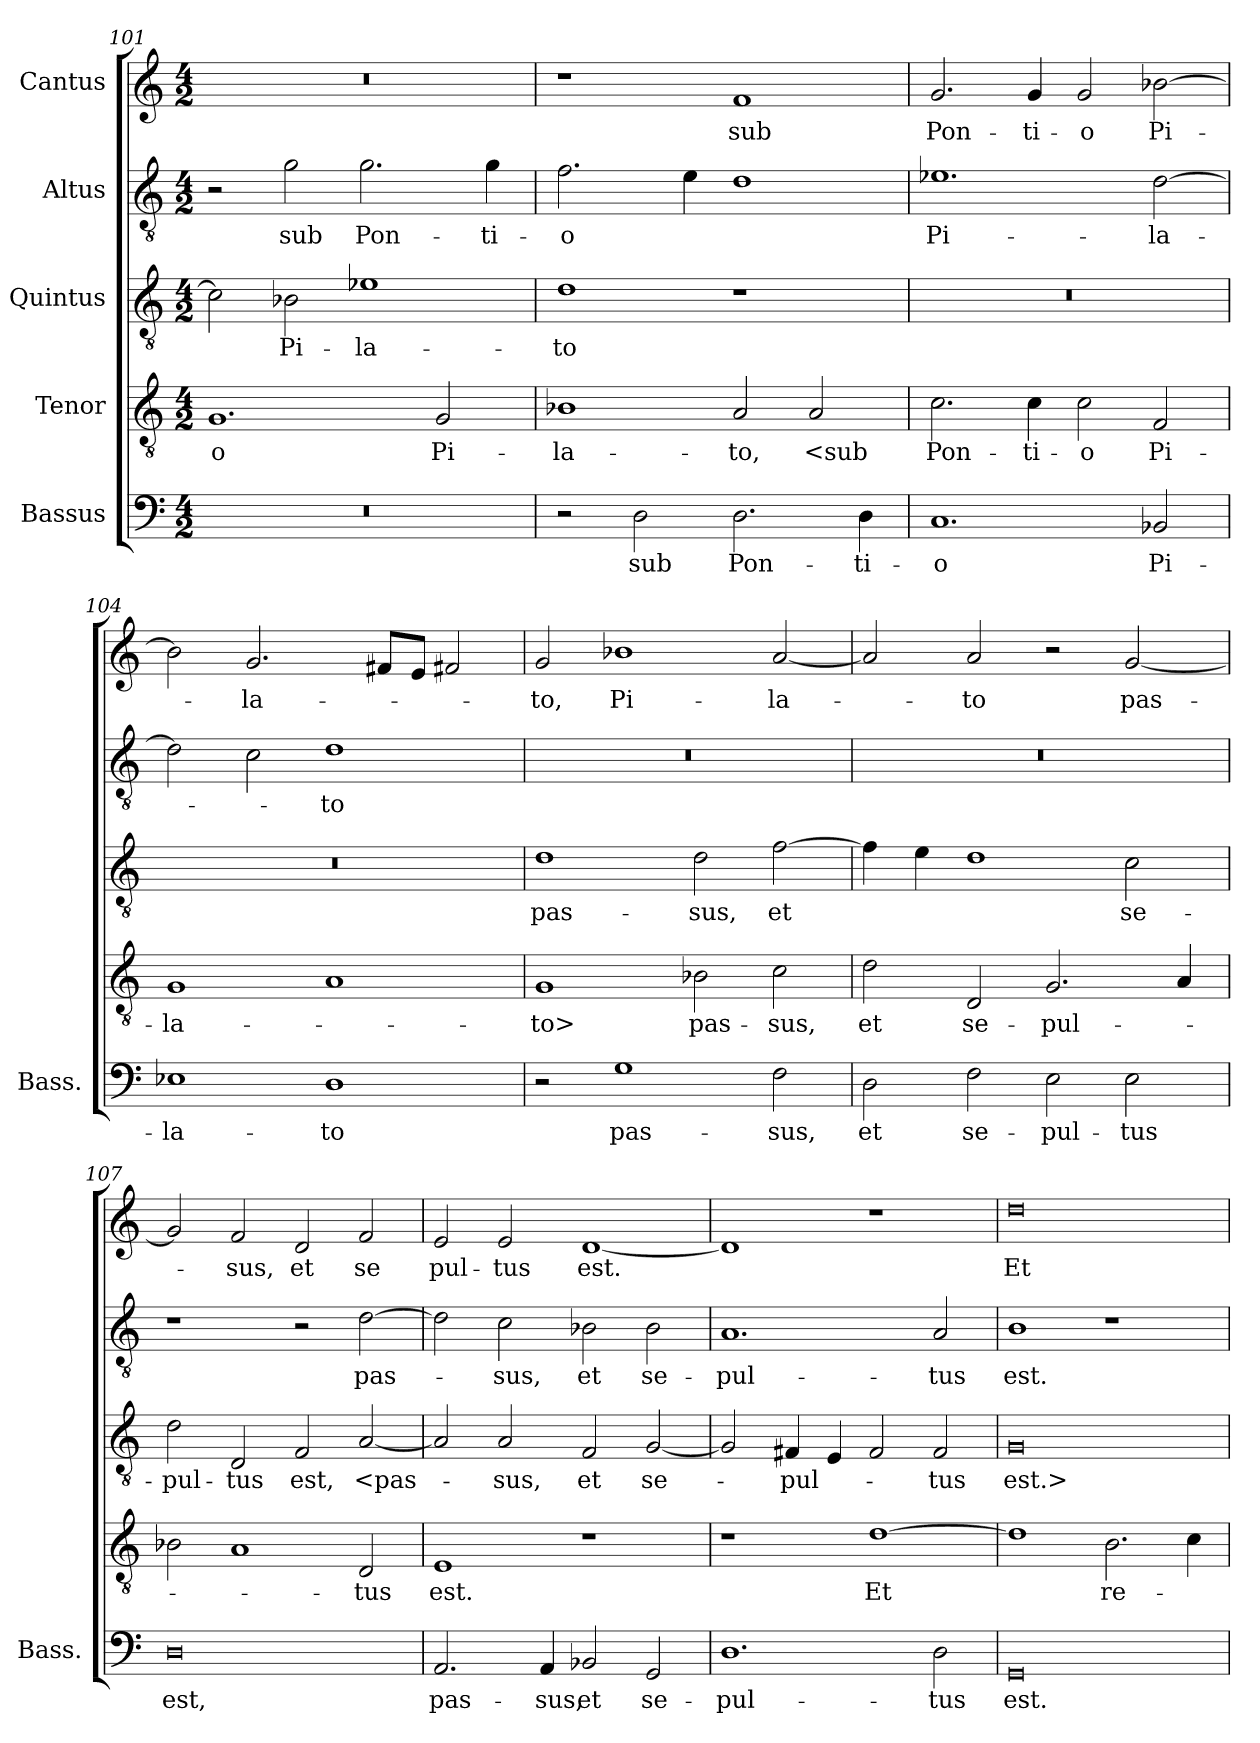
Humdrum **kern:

**kern	**text	**kern	**text	**kern	**text	**kern	**text	**kern	**text
*part5	*part5	*part4	*part4	*part3	*part3	*part2	*part2	*part1	*part1
*staff5	*staff5	*staff4	*staff4	*staff3	*staff3	*staff2	*staff2	*staff1	*staff1
*I"Bassus	*	*I"Tenor	*	*I"Quintus	*	*I"Altus	*	*I"Cantus	*
*I'Bass.	*	*	*	*	*	*	*	*	*
*clefF4	*	*clefGv2	*	*clefGv2	*	*clefGv2	*	*clefG2	*
*	*	*ITrd7c12	*	*ITrd7c12	*	*ITrd7c12	*	*	*
*k[]	*	*k[]	*	*k[]	*	*k[]	*	*k[]	*
*C:	*	*C:	*	*C:	*	*C:	*	*C:	*
*M4/2	*	*M4/2	*	*M4/2	*	*M4/2	*	*M4/2	*
=101	=101	=101	=101	=101	=101	=101	=101	=101	=101
0r	.	1.GG/	-o	2C\]	.	2r	.	0r	.
.	.	.	.	2BB-X\	Pi-	2G\	sub	.	.
.	.	.	.	1E-X\	-la-	2.G\	Pon-	.	.
.	.	2GG/	Pi-	.	.	.	.	.	.
.	.	.	.	.	.	4G\	-ti-	.	.
=102	=102	=102	=102	=102	=102	=102	=102	=102	=102
2r	.	1BB-X\	-la-	1D\	-to	2.F\	-o	1r	.
2D\	sub	.	.	.	.	.	.	.	.
.	.	.	.	.	.	4E\	.	.	.
2.D\	Pon-	2AA/	-to,	1r	.	1D\	.	1f/	sub
.	.	2AA/	<sub	.	.	.	.	.	.
4D\	-ti-	.	.	.	.	.	.	.	.
=103	=103	=103	=103	=103	=103	=103	=103	=103	=103
1.C/	-o	2.C\	Pon-	0r	.	1.E-X\	Pi-	2.g/	Pon-
.	.	4C\	-ti-	.	.	.	.	4g/	-ti-
.	.	2C\	-o	.	.	.	.	2g/	-o
2BB-X/	Pi-	2FF/	Pi-	.	.	[2D\	-la-	[2b-X\	Pi-
=104	=104	=104	=104	=104	=104	=104	=104	=104	=104
1E-\	-la-	1GG/	-la-	0r	.	2D\]	.	2b-\]	.
.	.	.	.	.	.	2C\	.	2.g/	-la-
1D\	-to	1AA/	.	.	.	1D\	-to	.	.
.	.	.	.	.	.	.	.	8f#/L	.
.	.	.	.	.	.	.	.	8e/J	.
.	.	.	.	.	.	.	.	2f#X/	.
=105	=105	=105	=105	=105	=105	=105	=105	=105	=105
2r	.	1GG/	-to>	1D\	pas-	0r	.	2g/	-to,
1G\	pas-	.	.	.	.	.	.	1b-X\	Pi-
.	.	2BB-X\	pas-	2D\	-sus,	.	.	.	.
2F\	-sus,	2C\	-sus,	[2F\	et	.	.	[2a/	-la-
=106	=106	=106	=106	=106	=106	=106	=106	=106	=106
2D\	et	2D\	et	4F\]	.	0r	.	2a/]	.
.	.	.	.	4E\	.	.	.	.	.
2F\	se-	2DD/	se-	1D\	.	.	.	2a/	-to
2E\	-pul-	2.GG/	-pul-	.	.	.	.	2r	.
2E\	-tus	.	.	2C\	se-	.	.	[2g/	pas-
.	.	4AA/	.	.	.	.	.	.	.
=107	=107	=107	=107	=107	=107	=107	=107	=107	=107
0D\	est,	2BB-X\	.	2D\	-pul-	1r	.	2g/]	.
.	.	1AA/	.	2DD/	-tus	.	.	2f/	-sus,
.	.	.	.	2FF/	est,	2r	.	2d/	et
.	.	2DD/	-tus	[2AA/	<pas-	[2D\	pas-	2f/	se
=108	=108	=108	=108	=108	=108	=108	=108	=108	=108
2.AA/	pas-	1EE/	est.	2AA/]	.	2D\]	.	2e/	pul-
.	.	.	.	2AA/	-sus,	2C\	-sus,	2e/	-tus
4AA/	-sus,	.	.	.	.	.	.	.	.
2BB-X/	et	1r	.	2FF/	et	2BB-X\	et	[1d/	est.
2GG/	se-	.	.	[2GG/	se-	2BB-\	se-	.	.
=109	=109	=109	=109	=109	=109	=109	=109	=109	=109
1.D\	-pul-	1r	.	2GG/]	.	1.AA/	-pul-	1d/]	.
.	.	.	.	4FF#/	-pul-	.	.	.	.
.	.	.	.	4EE/	.	.	.	.	.
.	.	[1D\	Et	2FF#/	.	.	.	1r	.
2D\	-tus	.	.	2FF#/	-tus	2AA/	-tus	.	.
=110	=110	=110	=110	=110	=110	=110	=110	=110	=110
0GG/	est.	1D\]	.	0GG/	est.>	1BB\	est.	0dd\	Et
.	.	2.BB\	re-	.	.	1r	.	.	.
.	.	4C\	.	.	.	.	.	.	.
=	=	=	=	=	=	=	=	=	=
*-	*-	*-	*-	*-	*-	*-	*-	*-	*-
